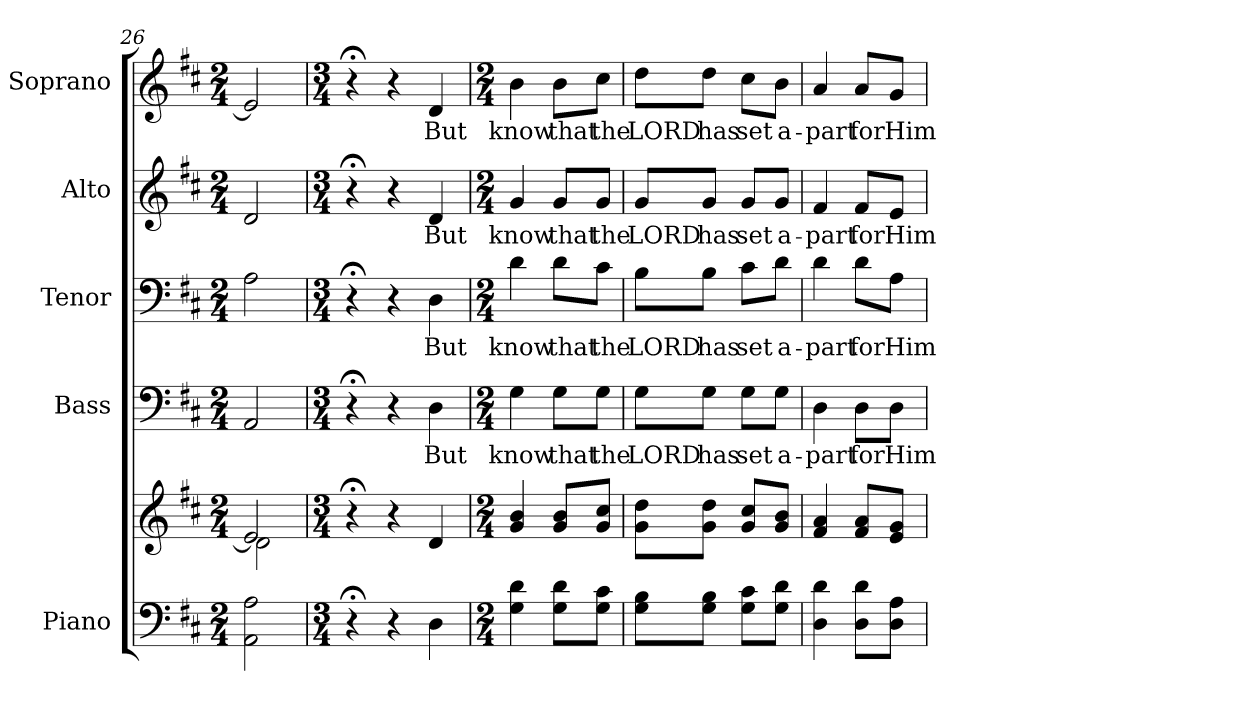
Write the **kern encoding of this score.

**kern	**kern	**kern	**text	**kern	**text	**kern	**text	**kern	**text
*part5	*part5	*part4	*part4	*part3	*part3	*part2	*part2	*part1	*part1
*staff6	*staff5	*staff4	*staff4	*staff3	*staff3	*staff2	*staff2	*staff1	*staff1
*I"Piano	*	*I"Bass	*	*I"Tenor	*	*I"Alto	*	*I"Soprano	*
*I'Pno.	*	*I'B.	*	*	*	*I'A.	*	*I'S.	*
*clefF4	*clefG2	*clefF4	*	*clefF4	*	*clefG2	*	*clefG2	*
*k[f#c#]	*k[f#c#]	*k[f#c#]	*	*k[f#c#]	*	*k[f#c#]	*	*k[f#c#]	*
*D:	*D:	*D:	*	*D:	*	*D:	*	*D:	*
*M2/4	*M2/4	*M2/4	*	*M2/4	*	*M2/4	*	*M2/4	*
=26	=26	=26	=26	=26	=26	=26	=26	=26	=26
*	*^	*	*	*	*	*	*	*	*
2AAi\ 2Ai	2ei/]	2di\	2AAi/	.	2Ai\	.	2di/	.	2ei/]	.
*	*v	*v	*	*	*	*	*	*	*	*
=27	=27	=27	=27	=27	=27	=27	=27	=27	=27
*M3/4	*M3/4	*M3/4	*	*M3/4	*	*M3/4	*	*M3/4	*
4r;	4r;	4r;	.	4r;	.	4r;	.	4r;	.
4r	4r	4r	.	4r	.	4r	.	4r	.
!	!	!	!LO:LY:b:color=#000000	!	!	!	!	!	!
!	!	!	!	!	!LO:LY:b:color=#000000	!	!	!	!
!	!	!	!	!	!	!	!LO:LY:b:color=#000000	!	!
!	!	!	!	!	!	!	!	!	!LO:LY:b:color=#000000
4Di\	4di/	4Di\	But	4Di\	But	4di/	But	4di/	But
=28	=28	=28	=28	=28	=28	=28	=28	=28	=28
*M2/4	*M2/4	*M2/4	*	*M2/4	*	*M2/4	*	*M2/4	*
!	!	!	!LO:LY:b:color=#000000	!	!	!	!	!	!
!	!	!	!	!	!LO:LY:b:color=#000000	!	!	!	!
!	!	!	!	!	!	!	!LO:LY:b:color=#000000	!	!
!	!	!	!	!	!	!	!	!	!LO:LY:b:color=#000000
4Gi\ 4di	4gi/ 4bi	4Gi\	know	4di\	know	4gi/	know	4bi\	know
!	!	!	!LO:LY:b:color=#000000	!	!	!	!	!	!
!	!	!	!	!	!LO:LY:b:color=#000000	!	!	!	!
!	!	!	!	!	!	!	!LO:LY:b:color=#000000	!	!
!	!	!	!	!	!	!	!	!	!LO:LY:b:color=#000000
8Gi\ 8di\L	8gi/ 8bi/L	8Gi\L	that	8di\L	that	8gi/L	that	8bi\L	that
!	!	!	!LO:LY:b:color=#000000	!	!	!	!	!	!
!	!	!	!	!	!LO:LY:b:color=#000000	!	!	!	!
!	!	!	!	!	!	!	!LO:LY:b:color=#000000	!	!
!	!	!	!	!	!	!	!	!	!LO:LY:b:color=#000000
8Gi\ 8c#i\J	8gi/ 8cc#i/J	8Gi\J	the	8c#i\J	the	8gi/J	the	8cc#i\J	the
!!LO:PB:g=z
=29	=29	=29	=29	=29	=29	=29	=29	=29	=29
!	!	!	!LO:LY:b:color=#000000	!	!	!	!	!	!
!	!	!	!	!	!LO:LY:b:color=#000000	!	!	!	!
!	!	!	!	!	!	!	!LO:LY:b:color=#000000	!	!
!	!	!	!	!	!	!	!	!	!LO:LY:b:color=#000000
8Gi\ 8Bi\L	8gi\ 8ddi\L	8Gi\L	LORD	8Bi\L	LORD	8gi/L	LORD	8ddi\L	LORD
!	!	!	!LO:LY:b:color=#000000	!	!	!	!	!	!
!	!	!	!	!	!LO:LY:b:color=#000000	!	!	!	!
!	!	!	!	!	!	!	!LO:LY:b:color=#000000	!	!
!	!	!	!	!	!	!	!	!	!LO:LY:b:color=#000000
8Gi\ 8Bi\J	8gi\ 8ddi\J	8Gi\J	has	8Bi\J	has	8gi/J	has	8ddi\J	has
!	!	!	!LO:LY:b:color=#000000	!	!	!	!	!	!
!	!	!	!	!	!LO:LY:b:color=#000000	!	!	!	!
!	!	!	!	!	!	!	!LO:LY:b:color=#000000	!	!
!	!	!	!	!	!	!	!	!	!LO:LY:b:color=#000000
8Gi\ 8c#i\L	8gi/ 8cc#i/L	8Gi\L	set	8c#i\L	set	8gi/L	set	8cc#i\L	set
!	!	!	!LO:LY:b:color=#000000	!	!	!	!	!	!
!	!	!	!	!	!LO:LY:b:color=#000000	!	!	!	!
!	!	!	!	!	!	!	!LO:LY:b:color=#000000	!	!
!	!	!	!	!	!	!	!	!	!LO:LY:b:color=#000000
8Gi\ 8di\J	8gi/ 8bi/J	8Gi\J	a-	8di\J	a-	8gi/J	a-	8bi\J	a-
=30	=30	=30	=30	=30	=30	=30	=30	=30	=30
!	!	!	!LO:LY:b:color=#000000	!	!	!	!	!	!
!	!	!	!	!	!LO:LY:b:color=#000000	!	!	!	!
!	!	!	!	!	!	!	!LO:LY:b:color=#000000	!	!
!	!	!	!	!	!	!	!	!	!LO:LY:b:color=#000000
4Di\ 4di	4f#i/ 4ai	4Di\	-part	4di\	-part	4f#i/	-part	4ai/	-part
!	!	!	!LO:LY:b:color=#000000	!	!	!	!	!	!
!	!	!	!	!	!LO:LY:b:color=#000000	!	!	!	!
!	!	!	!	!	!	!	!LO:LY:b:color=#000000	!	!
!	!	!	!	!	!	!	!	!	!LO:LY:b:color=#000000
8Di\ 8di\L	8f#i/ 8ai/L	8Di\L	for	8di\L	for	8f#i/L	for	8ai/L	for
!	!	!	!LO:LY:b:color=#000000	!	!	!	!	!	!
!	!	!	!	!	!LO:LY:b:color=#000000	!	!	!	!
!	!	!	!	!	!	!	!LO:LY:b:color=#000000	!	!
!	!	!	!	!	!	!	!	!	!LO:LY:b:color=#000000
8Di\ 8Ai\J	8ei/ 8gi/J	8Di\J	Him-	8Ai\J	Him-	8ei/J	Him-	8gi/J	Him-
=	=	=	=	=	=	=	=	=	=
*-	*-	*-	*-	*-	*-	*-	*-	*-	*-
